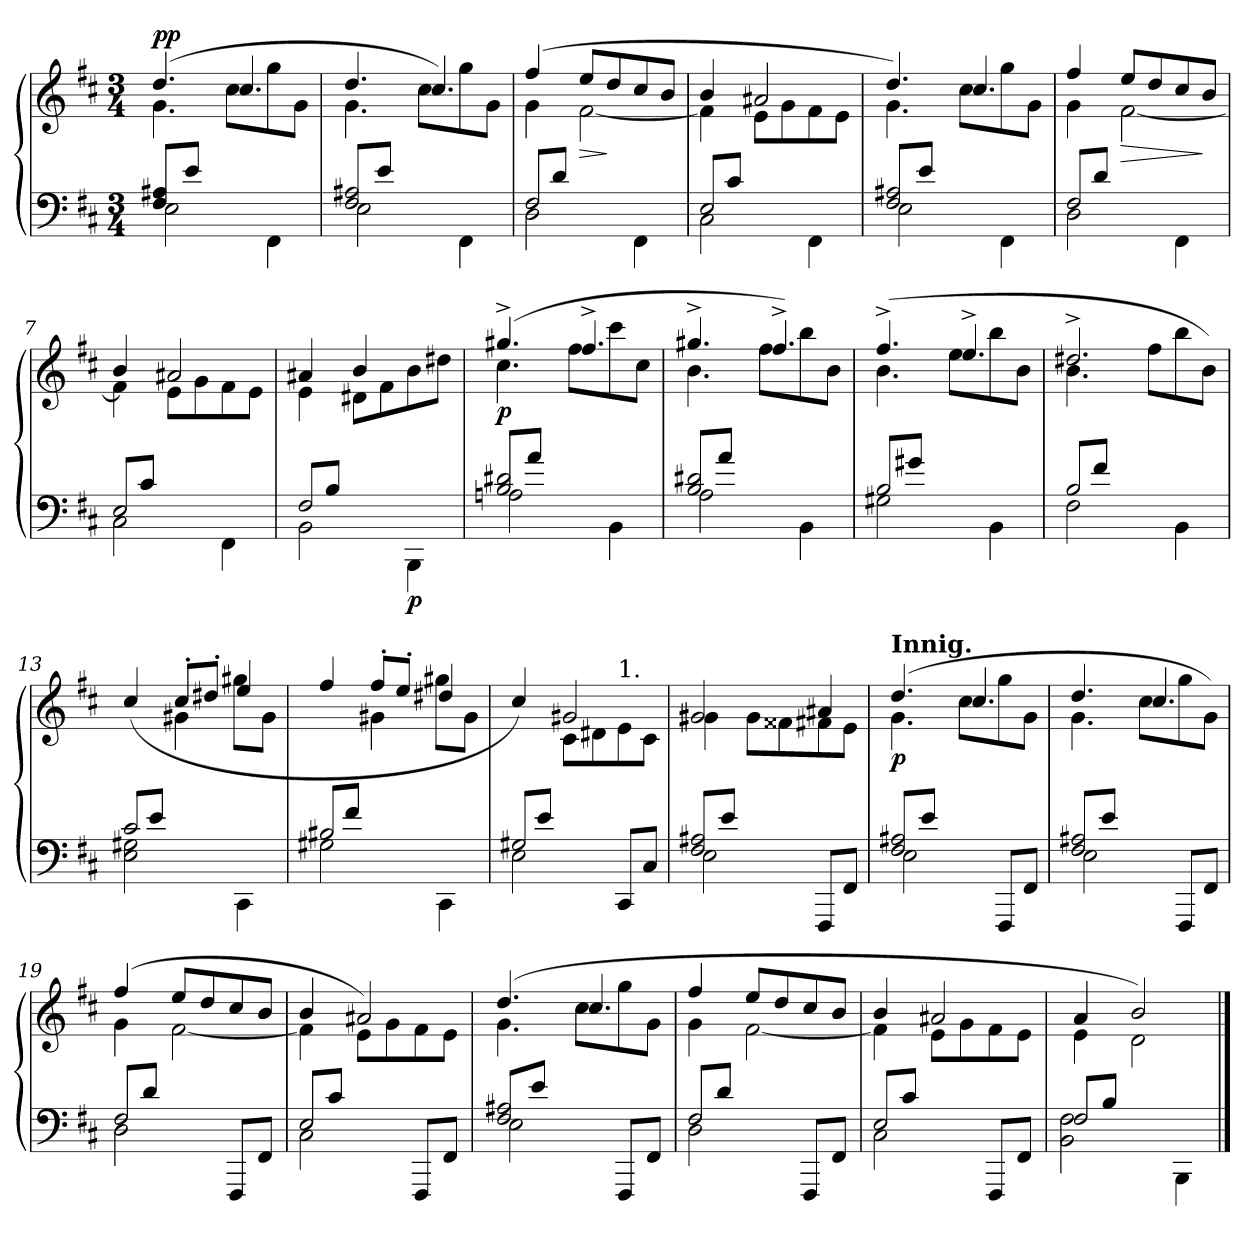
**kern	**kern	**dynam
*part1	*part1	*part1
*staff2	*staff1	*staff1/2
*clefF4	*clefG2	*
*k[f#c#]	*k[f#c#]	*
*D:	*D:	*
*M3/4	*M3/4	*
=1	=1	=1
!	!LO:TX:a:B:t=Innig.	!
!LO:N:n=1:head=open	!	!
!LO:N:n=2:head=open	!	!LO:DY:b=2
*^	*^	*
!	!	!	!	!LO:DY:n=1:a
8F#/ 8A#X/L	2E\	(>4.dd/	4.g\	p p
8e/J	.	.	.	.
4ryy	.	.	.	.
.	.	4.cc#/	8cc#\L	.
4ryy	4FF#\	.	8gg\	.
.	.	.	8g\J	.
=2	=2	=2	=2	=2
!LO:N:n=1:head=open	!	!	!	!
!LO:N:n=2:head=open	!	!	!	!
8F#/ 8A#X/L	2E\	4.dd/	4.g\	.
8e/J	.	.	.	.
4ryy	.	.	.	.
.	.	4.cc#/)	8cc#\L	.
4ryy	4FF#\	.	8gg\	.
.	.	.	8g\J	.
=3	=3	=3	=3	=3
!LO:N:head=open	!	!	!	!
8F#/L	2D\	(>4ff#/	4g\	.
8d/J	.	.	.	.
!	!	!	!	!LO:HP:b
4ryy	.	8ee/L	[<2f#\	>
.	.	8dd/	.	]
4ryy	4FF#\	8cc#/	.	.
.	.	8b/J	.	.
=4	=4	=4	=4	=4
!LO:N:head=open	!	!	!	!
8E/L	2C#\	4b/	4f#\]	.
8c#/J	.	.	.	.
4ryy	.	2a#X/	8e\L	.
.	.	.	8g\	.
4ryy	4FF#\	.	8f#\	.
.	.	.	8e\J	.
=5	=5	=5	=5	=5
!LO:N:n=1:head=open	!	!	!	!
!LO:N:n=2:head=open	!	!	!	!
8F#/ 8A#X/L	2E\	4.dd/)	4.g\	.
8e/J	.	.	.	.
4ryy	.	.	.	.
.	.	4.cc#/	8cc#\L	.
4ryy	4FF#\	.	8gg\	.
.	.	.	8g\J	.
=6	=6	=6	=6	=6
!LO:N:head=open	!	!	!	!
8F#/L	2D\	4ff#/	4g\	.
8d/J	.	.	.	.
!	!	!	!	!LO:HP:b
4ryy	.	8ee/L	[<2f#\	>
.	.	8dd/	.	.
4ryy	4FF#\	8cc#/	.	.
.	.	8b/J	.	]
!!LO:LB:g=z	!!
=7	=7	=7	=7	=7
!LO:N:head=open	!	!	!	!
8E/L	2C#\	4b/	4f#\]	.
8c#/J	.	.	.	.
4ryy	.	2a#X/	8e\L	.
.	.	.	8g\	.
4ryy	4FF#\	.	8f#\	.
.	.	.	8e\J	.
=8	=8	=8	=8	=8
!LO:N:head=open	!	!	!	!
8F#/L	2BB\	4a#X/	4e\	.
8B/J	.	.	.	.
4ryy	.	4b/	8d#X\L	.
.	.	.	8f#\	.
!	!	!	!	!LO:DY:b=2
4ryy	4BBB\	4ryy	8b\	p
.	.	.	8dd#X\J	.
=9	=9	=9	=9	=9
!LO:N:n=1:head=open	!	!	!	!
!LO:N:n=2:head=open	!	!	!	!LO:DY:b
*	*	*	*^	*
8B/ 8d#X/L	2Ani\	(>4.gg#X^>/	8ryy	4.cc#\	p
8a/J	.	.	4ryy	.	.
4ryy	.	.	.	.	.
.	.	4.ff#^>/	8ff#\L	8ryy	.
4ryy	4BB\	.	8ccc#\	4ryy	.
.	.	.	8cc#\J	.	.
=10	=10	=10	=10	=10	=10
!LO:N:n=1:head=open	!	!	!	!	!
!LO:N:n=2:head=open	!	!	!	!	!
8B/ 8d#X/L	2A\	4.gg#X^>/	8ryy	4.b\	.
8a/J	.	.	4ryy	.	.
4ryy	.	.	.	.	.
.	.	4.ff#^>/)	8ff#\L	8ryy	.
4ryy	4BB\	.	8bb\	4ryy	.
.	.	.	8b\J	.	.
=11	=11	=11	=11	=11	=11
!LO:N:head=open	!	!	!	!	!
8B/L	2G#X\	(>4.ff#^>/	8ryy	4.b\	.
8g#X/J	.	.	4ryy	.	.
4ryy	.	.	.	.	.
.	.	4.ee^>/	8ee\L	8ryy	.
4ryy	4BB\	.	8bb\	4ryy	.
.	.	.	8b\J	.	.
=12	=12	=12	=12	=12	=12
!LO:N:head=open	!	!	!	!	!
8B/L	2F#\	2.dd#X^>/	8ryy	4.b\	.
8f#/J	.	.	4ryy	.	.
4ryy	.	.	.	.	.
.	.	.	8ff#\L	8ryy	.
4ryy	4BB\	.	8bb\	4ryy	.
.	.	.	8b\J)	.	.
*	*	*	*v	*v	*
!!LO:LB:g=z
=13	=13	=13	=13	=13
!LO:N:head=open	!	!	!	!
8c#/L	2E\ 2G#X\	(>4cc#/	4ryy	.
8e/J	.	.	.	.
4ryy	.	8cc#'>/L	4g#X\	.
.	.	8dd#X'>/J	.	.
4ryy	4CC#\	4ee/	8gg#X\L	.
.	.	.	8g#\J	.
=14	=14	=14	=14	=14
!LO:N:head=open	!	!	!	!
8B#X/L	2G#X\	4ff#/	4ryy	.
8f#/J	.	.	.	.
4ryy	.	8ff#'>/L	4g#X\	.
.	.	8ee'>/J	.	.
4ryy	4CC#\	4dd#X/	8gg#X\L	.
.	.	.	8g#\J	.
=15	=15	=15	=15	=15
!LO:N:head=open	!	!	!	!
8G#X/L	2E\	4cc#/)	4ryy	.
8e/J	.	.	.	.
4ryy	.	2g#X/	8c#\L	.
.	.	.	8d#X\	.
!	!	!	!LO:TX:a:t=1.	!
4ryy	8CC#/L	.	8e\	.
.	8C#/J	.	8c#\J	.
=16	=16	=16	=16	=16
!LO:N:n=1:head=open	!	!	!	!
!LO:N:n=2:head=open	!	!	!	!
8F#/ 8A#X/L	2E\	2g#X/	4g#\	.
8e/J	.	.	.	.
4ryy	.	.	8g#\L	.
.	.	.	8f##X\	.
4ryy	8FFF#/L	4a#X/	8f#X\	.
.	8FF#/J	.	8e\J	.
=17	=17	=17	=17	=17
!	!	!LO:TX:a:B:t=Innig.	!	!
!LO:N:n=1:head=open	!	!	!	!
!LO:N:n=2:head=open	!	!	!	!LO:DY:b
8F#/ 8A#X/L	2E\	(>4.dd/	4.g\	p
8e/J	.	.	.	.
4ryy	.	.	.	.
.	.	4.cc#/	8cc#\L	.
4ryy	8FFF#/L	.	8gg\	.
.	8FF#/J	.	8g\J	.
!!LO:LB:g=z	!!
=18	=18	=18	=18	=18
!LO:N:n=1:head=open	!	!	!	!
!LO:N:n=2:head=open	!	!	!	!
8F#/ 8A#X/L	2E\	4.dd/	4.g\	.
8e/J	.	.	.	.
4ryy	.	.	.	.
.	.	4.cc#/	8cc#\L	.
4ryy	8FFF#/L	.	8gg\	.
.	8FF#/J	.	8g\J)	.
=19	=19	=19	=19	=19
!LO:N:head=open	!	!	!	!
8F#/L	2D\	(>4ff#/	4g\	.
8d/J	.	.	.	.
4ryy	.	8ee/L	[<2f#\	.
.	.	8dd/	.	.
4ryy	8FFF#/L	8cc#/	.	.
.	8FF#/J	8b/J	.	.
=20	=20	=20	=20	=20
!LO:N:head=open	!	!	!	!
8E/L	2C#\	4b/	4f#\]	.
8c#/J	.	.	.	.
4ryy	.	2a#X/)	8e\L	.
.	.	.	8g\	.
4ryy	8FFF#/L	.	8f#\	.
.	8FF#/J	.	8e\J	.
=21	=21	=21	=21	=21
!LO:N:n=1:head=open	!	!	!	!
!LO:N:n=2:head=open	!	!	!	!
8F#/ 8A#X/L	2E\	(>4.dd/	4.g\	.
8e/J	.	.	.	.
4ryy	.	.	.	.
.	.	4.cc#/	8cc#\L	.
4ryy	8FFF#/L	.	8gg\	.
.	8FF#/J	.	8g\J	.
=22	=22	=22	=22	=22
!LO:N:head=open	!	!	!	!
8F#/L	2D\	4ff#/	4g\	.
8d/J	.	.	.	.
4ryy	.	8ee/L	[<2f#\	.
.	.	8dd/	.	.
4ryy	8FFF#/L	8cc#/	.	.
.	8FF#/J	8b/J	.	.
=23	=23	=23	=23	=23
!LO:N:head=open	!	!	!	!
8E/L	2C#\	4b/	4f#\]	.
8c#/J	.	.	.	.
4ryy	.	2a#X/	8e\L	.
.	.	.	8g\	.
4ryy	8FFF#/L	.	8f#\	.
.	8FF#/J	.	8e\J	.
=24	=24	=24	=24	=24
!LO:N:head=open	!	!	!	!
8F#/L	2BB\ 2F#\	4a/	4e\	.
8B/J	.	.	.	.
4ryy	.	2b/)	2d\	.
4ryy	4BBB\	.	.	.
*v	*v	*	*	*
*	*v	*v	*
==	==	==
*-	*-	*-
